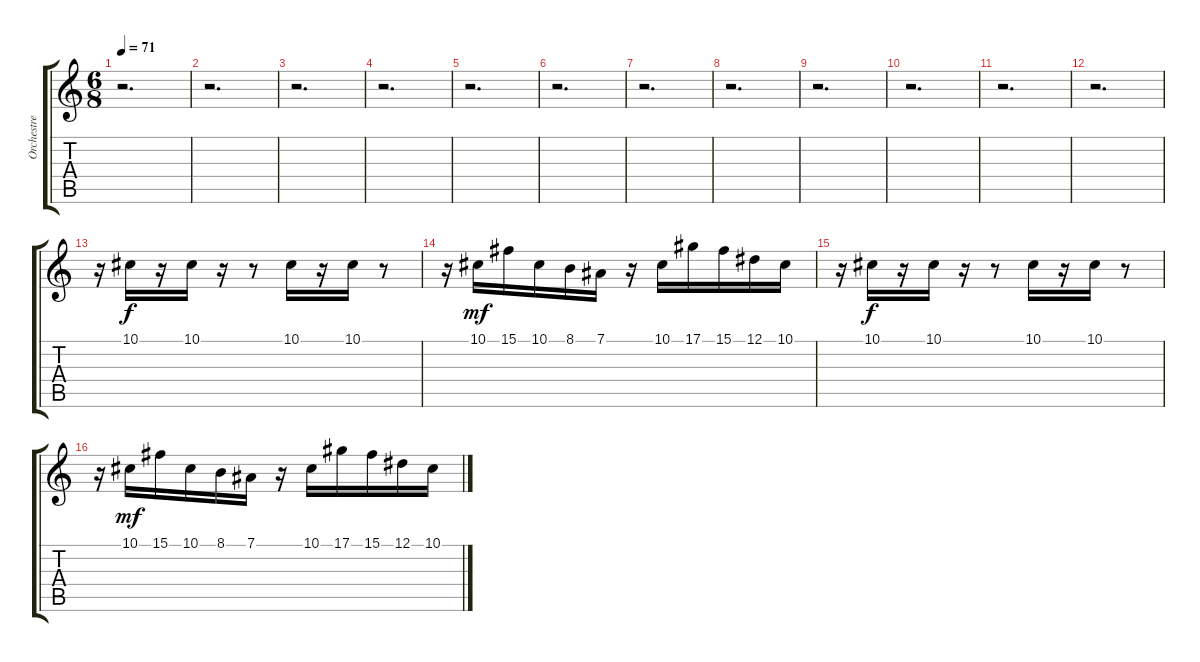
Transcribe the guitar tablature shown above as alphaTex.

\track ("Orchestre" "Orchestre") {instrument stringensemble2}
\staff {score tabs}
\tuning (Eb4 Bb3 Gb3 Db3 Ab2 Eb2) {hide}
\ts (6 8)
\tempo 71
\clef g2
\ks c
r.2{d dy f} |
r.2{d} |
r.2{d} |
r.2{d} |
r.2{d} |
r.2{d} |
r.2{d} |
r.2{d} |
r.2{d} |
r.2{d} |
r.2{d} |
r.2{d} |
r.16 10.1.16 r.16 10.1.16 r.16 r.8 10.1.16 r.16 10.1.16 r.8 |
r.16 10.1.16{dy mf} 15.1.16 10.1.16 8.1.16 7.1.16 r.16 10.1.16 17.1.16 15.1.16 12.1.16 10.1.16 |
r.16 10.1.16{dy f} r.16 10.1.16 r.16 r.8 10.1.16 r.16 10.1.16 r.8 |
r.16 10.1.16{dy mf} 15.1.16 10.1.16 8.1.16 7.1.16 r.16 10.1.16 17.1.16 15.1.16 12.1.16 10.1.16
